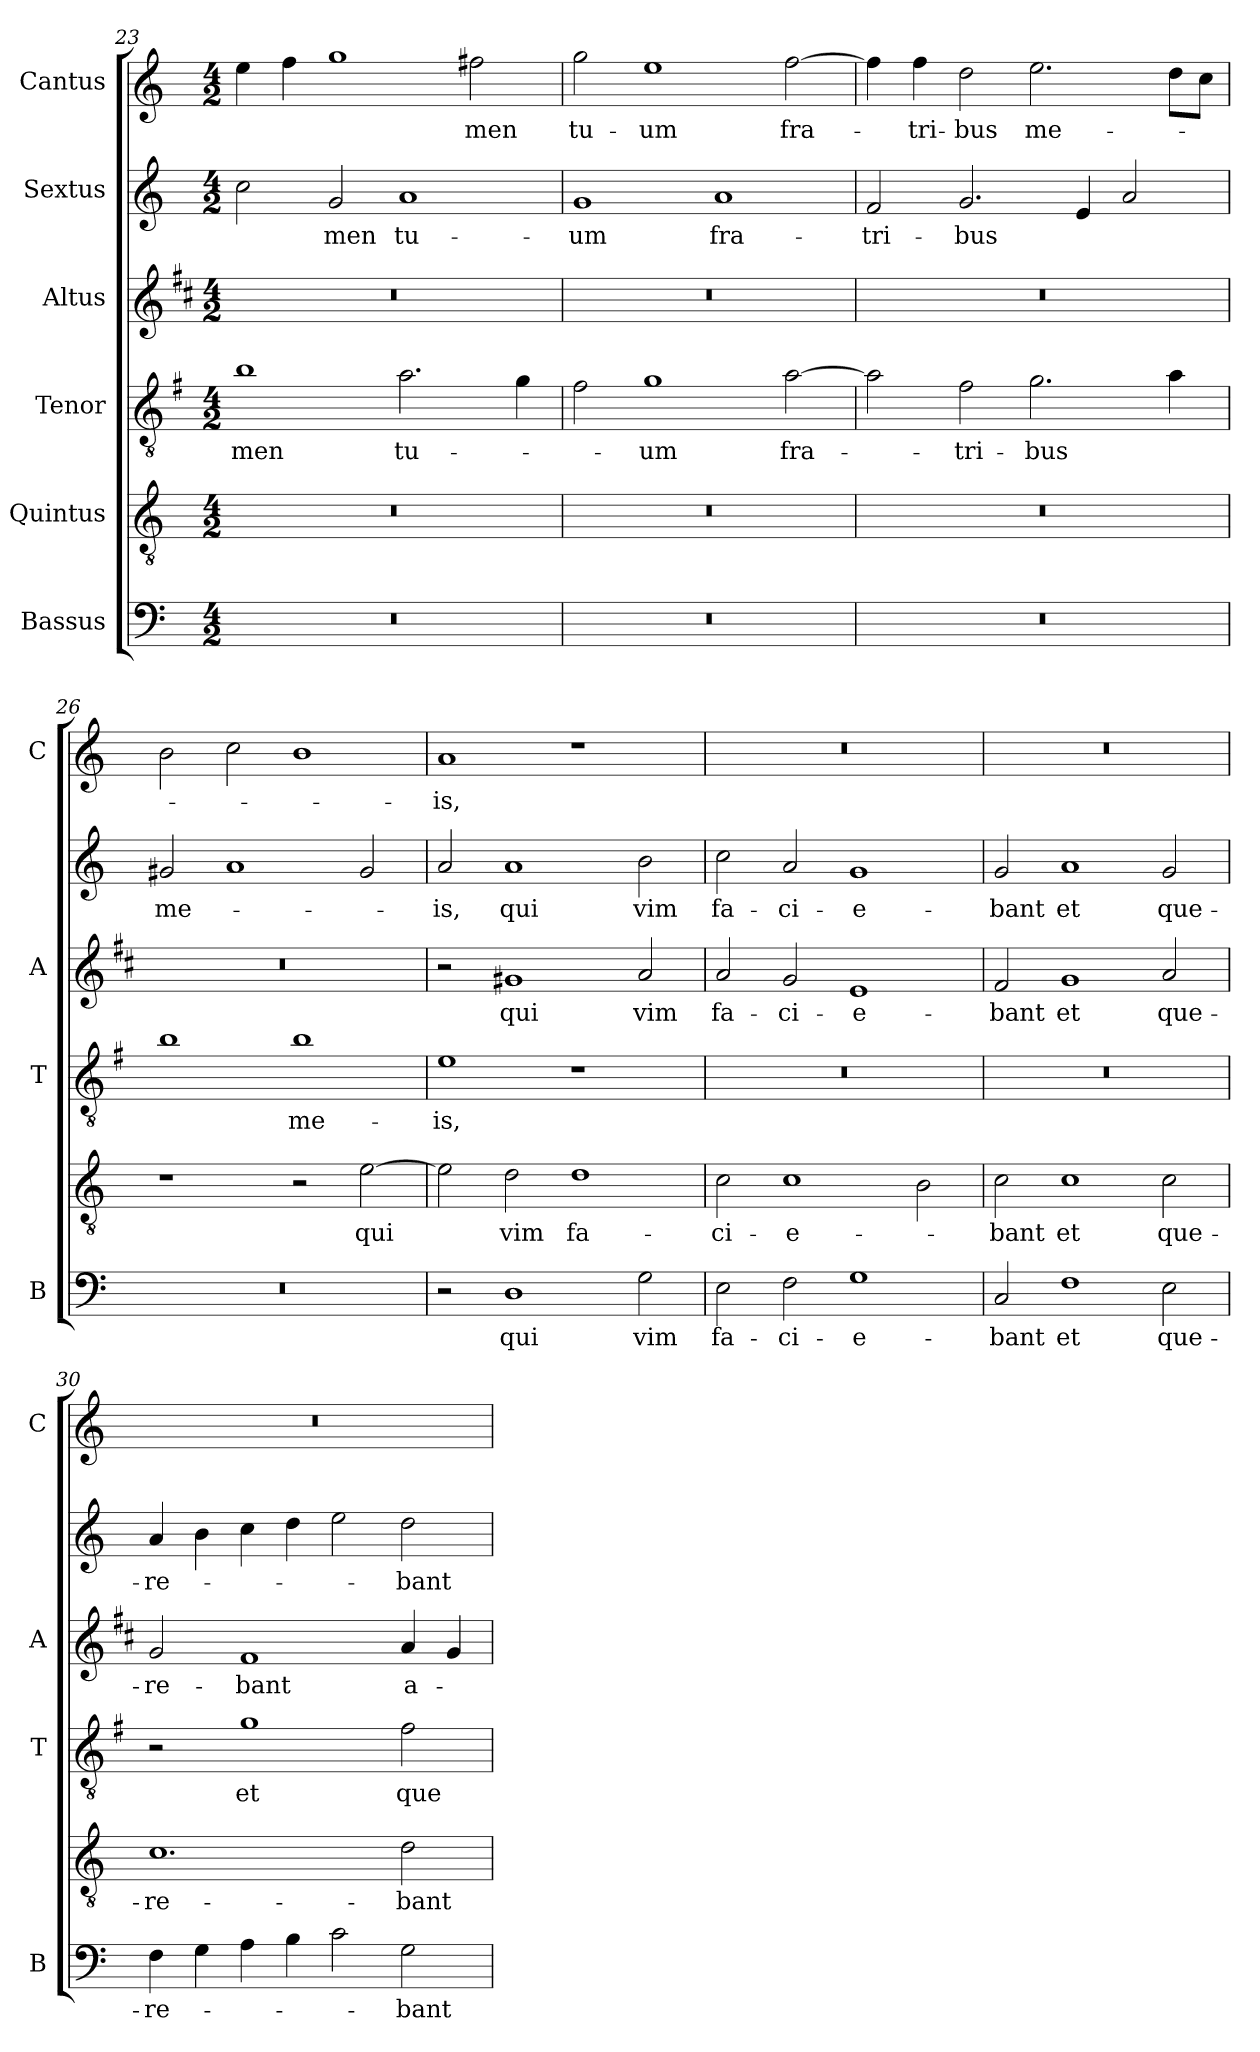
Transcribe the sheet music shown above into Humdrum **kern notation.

**kern	**text	**kern	**text	**kern	**text	**kern	**text	**kern	**text	**kern	**text
*part6	*part6	*part5	*part5	*part4	*part4	*part3	*part3	*part2	*part2	*part1	*part1
*staff6	*staff6	*staff5	*staff5	*staff4	*staff4	*staff3	*staff3	*staff2	*staff2	*staff1	*staff1
*I"Bassus	*	*I"Quintus	*	*I"Tenor	*	*I"Altus	*	*I"Sextus	*	*I"Cantus	*
*I'B	*	*	*	*I'T	*	*I'A	*	*	*	*I'C	*
*clefF4	*	*clefGv2	*	*clefGv2	*	*clefG2	*	*clefG2	*	*clefG2	*
*	*	*	*	*ITrd4c7	*	*ITrd1c2	*	*	*	*	*
*k[]	*	*k[]	*	*k[]	*	*k[]	*	*k[]	*	*k[]	*
*C:	*	*C:	*	*C:	*	*C:	*	*C:	*	*C:	*
*M4/2	*	*M4/2	*	*M4/2	*	*M4/2	*	*M4/2	*	*M4/2	*
=23	=23	=23	=23	=23	=23	=23	=23	=23	=23	=23	=23
!	!	!	!	!	!LO:LY:b	!	!	!	!	!	!
0r	.	0r	.	1e	-men	0r	.	2cc\	.	4ee\	.
.	.	.	.	.	.	.	.	.	.	4ff\	.
!	!	!	!	!	!	!	!	!	!LO:LY:b	!	!
.	.	.	.	.	.	.	.	2g/	-men	1gg	.
!	!	!	!	!	!LO:LY:b	!	!	!	!LO:LY:b	!	!
.	.	.	.	2.d\	tu-	.	.	1a	tu-	.	.
!	!	!	!	!	!	!	!	!	!	!	!LO:LY:b
.	.	.	.	.	.	.	.	.	.	2ff#X\	-men
.	.	.	.	4c\	.	.	.	.	.	.	.
!!LO:LB:g=z
=24	=24	=24	=24	=24	=24	=24	=24	=24	=24	=24	=24
!	!	!	!	!	!	!	!	!	!LO:LY:b	!	!LO:LY:b
0r	.	0r	.	2B\	.	0r	.	1g	-um	2gg\	tu-
!	!	!	!	!	!LO:LY:b	!	!	!	!	!	!LO:LY:b
.	.	.	.	1c	-um	.	.	.	.	1ee	-um
!	!	!	!	!	!	!	!	!	!LO:LY:b	!	!
.	.	.	.	.	.	.	.	1a	fra-	.	.
!	!	!	!	!	!LO:LY:b	!	!	!	!	!	!LO:LY:b
.	.	.	.	[2d\	fra-	.	.	.	.	[2ff\	fra-
=25	=25	=25	=25	=25	=25	=25	=25	=25	=25	=25	=25
!	!	!	!	!	!	!	!	!	!LO:LY:b	!	!
0r	.	0r	.	2d\]	.	0r	.	2f/	-tri-	4ff\]	.
!	!	!	!	!	!	!	!	!	!	!	!LO:LY:b
.	.	.	.	.	.	.	.	.	.	4ff\	-tri-
!	!	!	!	!	!LO:LY:b	!	!	!	!LO:LY:b	!	!LO:LY:b
.	.	.	.	2B\	-tri-	.	.	2.g/	-bus	2dd\	-bus
!	!	!	!	!	!LO:LY:b	!	!	!	!	!	!LO:LY:b
.	.	.	.	2.c\	-bus	.	.	.	.	2.ee\	me-
.	.	.	.	.	.	.	.	4e/	.	.	.
.	.	.	.	.	.	.	.	2a/	.	.	.
.	.	.	.	4d\	.	.	.	.	.	8dd\L	.
.	.	.	.	.	.	.	.	.	.	8cc\J	.
=26	=26	=26	=26	=26	=26	=26	=26	=26	=26	=26	=26
!	!	!	!	!	!	!	!	!	!LO:LY:b	!	!
0r	.	1r	.	1e	.	0r	.	2g#X/	me-	2b\	.
.	.	.	.	.	.	.	.	1a	.	2cc\	.
!	!	!	!	!	!LO:LY:b	!	!	!	!	!	!
.	.	2r	.	1e	me-	.	.	.	.	1b	.
!	!	!	!LO:LY:b	!	!	!	!	!	!	!	!
.	.	[2e\	qui	.	.	.	.	2g#/	.	.	.
=27	=27	=27	=27	=27	=27	=27	=27	=27	=27	=27	=27
!	!	!	!	!	!LO:LY:b	!	!	!	!LO:LY:b	!	!LO:LY:b
2r	.	2e\]	.	1A	-is,	2r	.	2a/	-is,	1a	-is,
!	!LO:LY:b	!	!LO:LY:b	!	!	!	!LO:LY:b	!	!LO:LY:b	!	!
1D	qui	2d\	vim	.	.	1f#X	qui	1a	qui	.	.
!	!	!	!LO:LY:b	!	!	!	!	!	!	!	!
.	.	1d	fa-	1r	.	.	.	.	.	1r	.
!	!LO:LY:b	!	!	!	!	!	!LO:LY:b	!	!LO:LY:b	!	!
2G\	vim	.	.	.	.	2g/	vim	2b\	vim	.	.
=28	=28	=28	=28	=28	=28	=28	=28	=28	=28	=28	=28
!	!LO:LY:b	!	!LO:LY:b	!	!	!	!LO:LY:b	!	!LO:LY:b	!	!
2E\	fa-	2c\	-ci-	0r	.	2g/	fa-	2cc\	fa-	0r	.
!	!LO:LY:b	!	!LO:LY:b	!	!	!	!LO:LY:b	!	!LO:LY:b	!	!
2F\	-ci-	1c	-e-	.	.	2f/	-ci-	2a/	-ci-	.	.
!	!LO:LY:b	!	!	!	!	!	!LO:LY:b	!	!LO:LY:b	!	!
1G	-e-	.	.	.	.	1d	-e-	1g	-e-	.	.
.	.	2B\	.	.	.	.	.	.	.	.	.
=29	=29	=29	=29	=29	=29	=29	=29	=29	=29	=29	=29
!	!LO:LY:b	!	!LO:LY:b	!	!	!	!LO:LY:b	!	!LO:LY:b	!	!
2C/	-bant	2c\	-bant	0r	.	2e/	-bant	2g/	-bant	0r	.
!	!LO:LY:b	!	!LO:LY:b	!	!	!	!LO:LY:b	!	!LO:LY:b	!	!
1F	et	1c	et	.	.	1f	et	1a	et	.	.
!	!LO:LY:b	!	!LO:LY:b	!	!	!	!LO:LY:b	!	!LO:LY:b	!	!
2E\	que-	2c\	que-	.	.	2g/	que-	2g/	que-	.	.
!!LO:PB:g=z
=30	=30	=30	=30	=30	=30	=30	=30	=30	=30	=30	=30
!	!LO:LY:b	!	!LO:LY:b	!	!	!	!LO:LY:b	!	!LO:LY:b	!	!
4F\	-re-	1.c	-re-	2r	.	2f/	-re-	4a/	-re-	0r	.
4G\	.	.	.	.	.	.	.	4b\	.	.	.
!	!	!	!	!	!LO:LY:b	!	!LO:LY:b	!	!	!	!
4A\	.	.	.	1c	et	1e	-bant	4cc\	.	.	.
4B\	.	.	.	.	.	.	.	4dd\	.	.	.
2c\	.	.	.	.	.	.	.	2ee\	.	.	.
!	!LO:LY:b	!	!LO:LY:b	!	!LO:LY:b	!	!LO:LY:b	!	!LO:LY:b	!	!
2G\	-bant	2d\	-bant	2B\	que-	4g/	a-	2dd\	-bant	.	.
.	.	.	.	.	.	4f/	.	.	.	.	.
=	=	=	=	=	=	=	=	=	=	=	=
*-	*-	*-	*-	*-	*-	*-	*-	*-	*-	*-	*-
